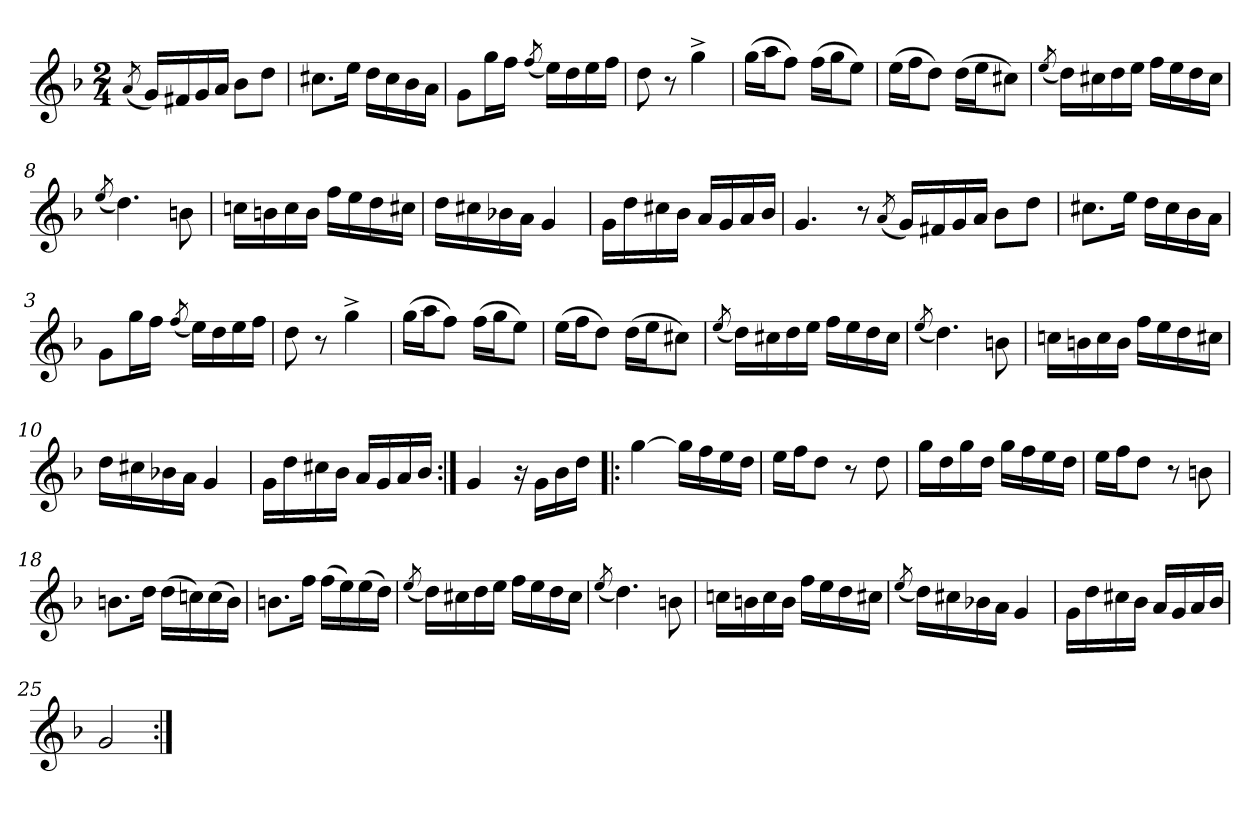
**kern
*part1
*staff1
*clefG2
*k[b-]
*G:dor
*M2/4
=1
(8qa/
16gLL)
16f#X
16g
16aJJ
8b-L
8ddJ
=2
8.cc#XL
16eeJk
16ddLL
16cc#
16b-
16aJJ
=3
8gL
16ggL
16ffJJ
(8qff/
16eeLL)
16dd
16ee
16ffJJ
=4
8dd
8r
4gg^
=5
(16ggLL
16aaJ
8ffJ)
(16ffLL
16ggJ
8eeJ)
=6
(16eeLL
16ffJ
8ddJ)
(16ddLL
16eeJ
8cc#XJ)
=7
(8qee/
16ddLL)
16cc#X
16dd
16eeJJ
16ffLL
16ee
16dd
16cc#JJ
=8
(8qee/
4.dd)
8bn
=9
16ccnLL
16bn
16cc
16bJJ
16ffLL
16ee
16dd
16cc#XJJ
=10
16ddLL
16cc#X
16b-X
16aJJ
4g
=11
16gLL
16dd
16cc#X
16b-JJ
16aLL
16g
16a
16b-JJ
=12
4.g
8r
(8qa/
16gLL)
16f#X
16g
16aJJ
8b-L
8ddJ
=2
8.cc#XL
16eeJk
16ddLL
16cc#
16b-
16aJJ
=3
8gL
16ggL
16ffJJ
(8qff/
16eeLL)
16dd
16ee
16ffJJ
=4
8dd
8r
4gg^
=5
(16ggLL
16aaJ
8ffJ)
(16ffLL
16ggJ
8eeJ)
=6
(16eeLL
16ffJ
8ddJ)
(16ddLL
16eeJ
8cc#XJ)
=7
(8qee/
16ddLL)
16cc#X
16dd
16eeJJ
16ffLL
16ee
16dd
16cc#JJ
=8
(8qee/
4.dd)
8bn
=9
16ccnLL
16bn
16cc
16bJJ
16ffLL
16ee
16dd
16cc#XJJ
=10
16ddLL
16cc#X
16b-X
16aJJ
4g
=11
16gLL
16dd
16cc#X
16b-JJ
16aLL
16g
16a
16b-JJ
=13:|!
4g
16r
16gLL
16b-
16ddJJ
=14!|:
[4gg
16ggLL]
16ff
16ee
16ddJJ
=15
16eeLL
16ffJ
8ddJ
8r
8dd
=16
16ggLL
16dd
16gg
16ddJJ
16ggLL
16ff
16ee
16ddJJ
=17
16eeLL
16ffJ
8ddJ
8r
8bn
=18
8.bnL
16ddJk
(16ddLL
16ccn)
(16cc
16bJJ)
=19
8.bnL
16ffJk
(16ffLL
16ee)
(16ee
16ddJJ)
=20
(8qee/
16ddLL)
16cc#X
16dd
16eeJJ
16ffLL
16ee
16dd
16cc#JJ
=21
(8qee/
4.dd)
8bn
=22
16ccnLL
16bn
16cc
16bJJ
16ffLL
16ee
16dd
16cc#XJJ
=23
(8qee/
16ddLL)
16cc#X
16b-X
16aJJ
4g
=24
16gLL
16dd
16cc#X
16b-JJ
16aLL
16g
16a
16b-JJ
=25
2g
=:|!
*-
